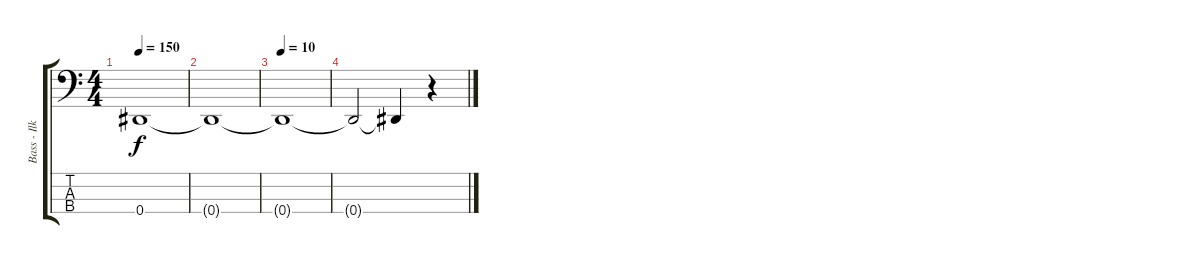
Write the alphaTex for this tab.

\track ("Bass - Ilker Erstin" "Bass - Ilk") {instrument acousticguitarsteel}
\staff {score tabs}
\tuning (Gb2 Db2 Ab1 Eb1) {hide}
\ts (4 4)
\tempo 150
\clef f4
\ks c
0.4{t}.1{dy f} |
0.4{t}.1 |
\tempo 10
0.4{t}.1 |
0.4{t}.2 0.4{t}.4{volume 0} r.4
